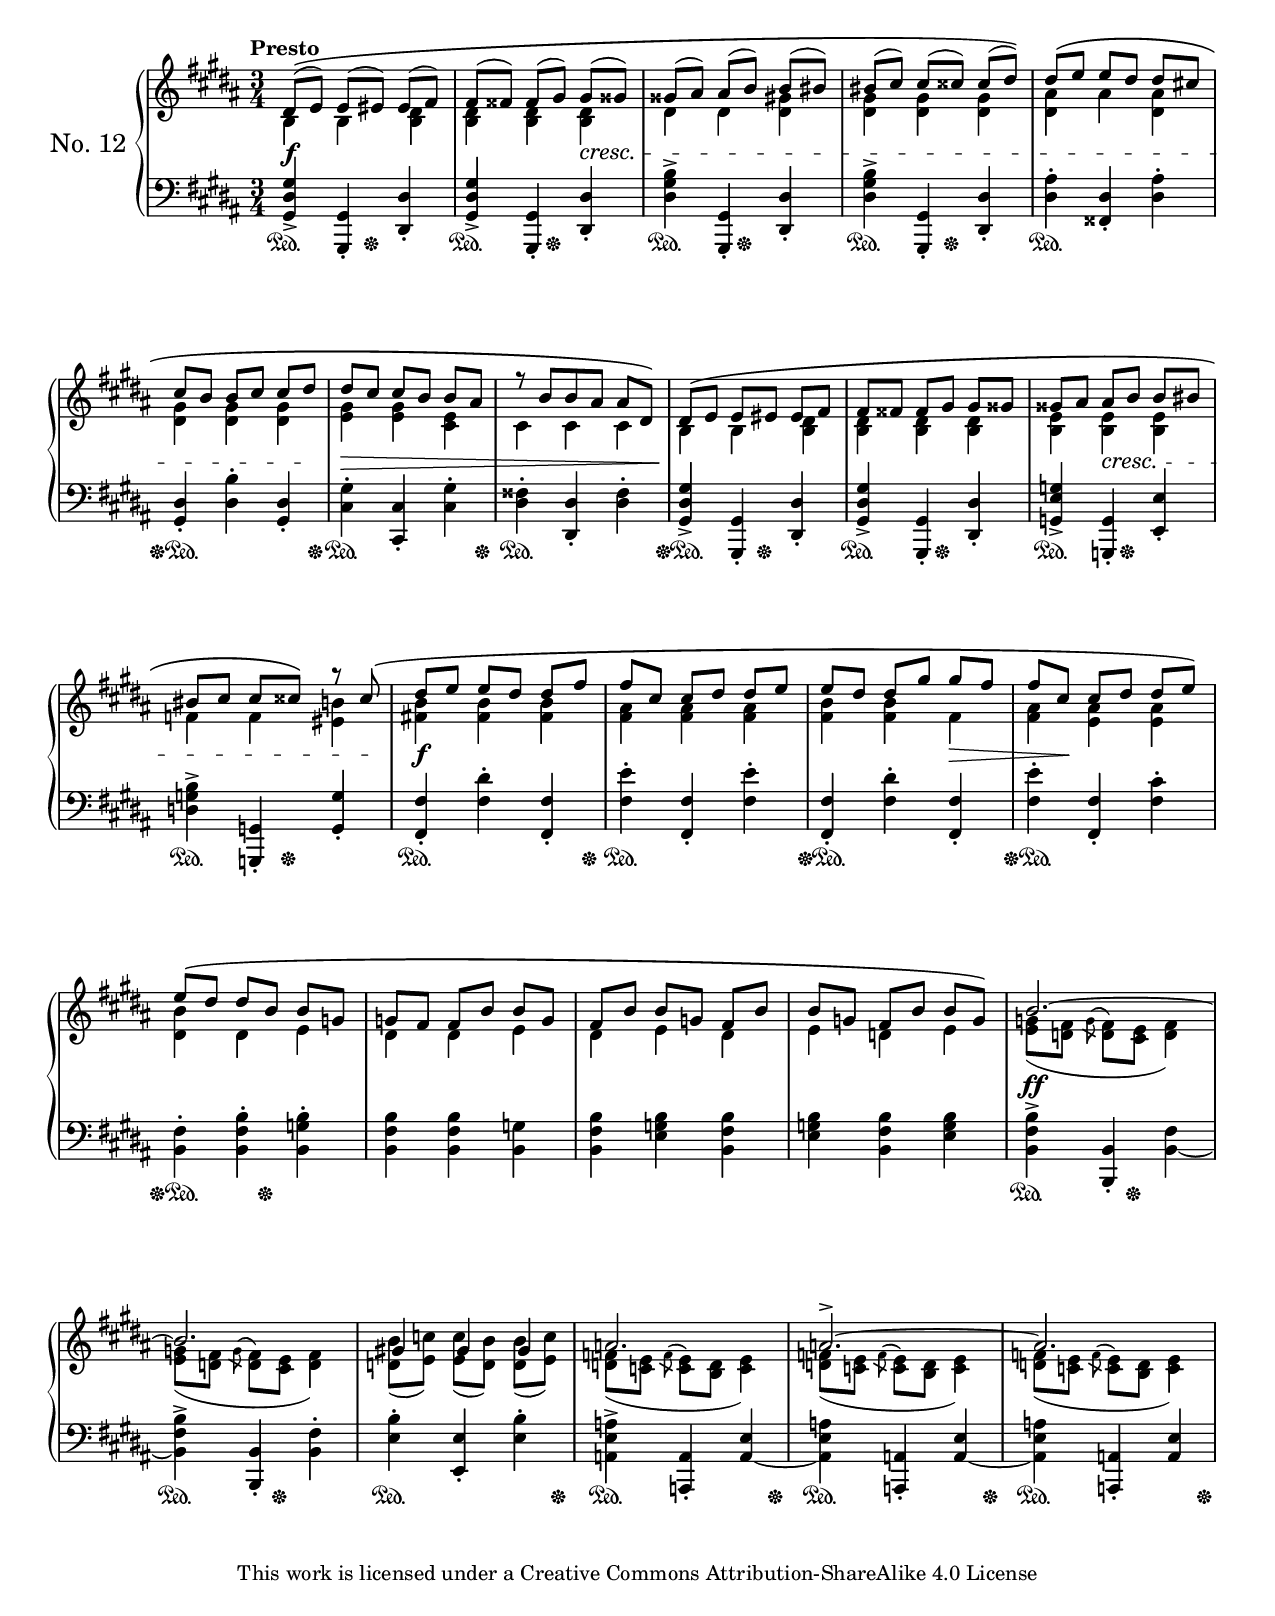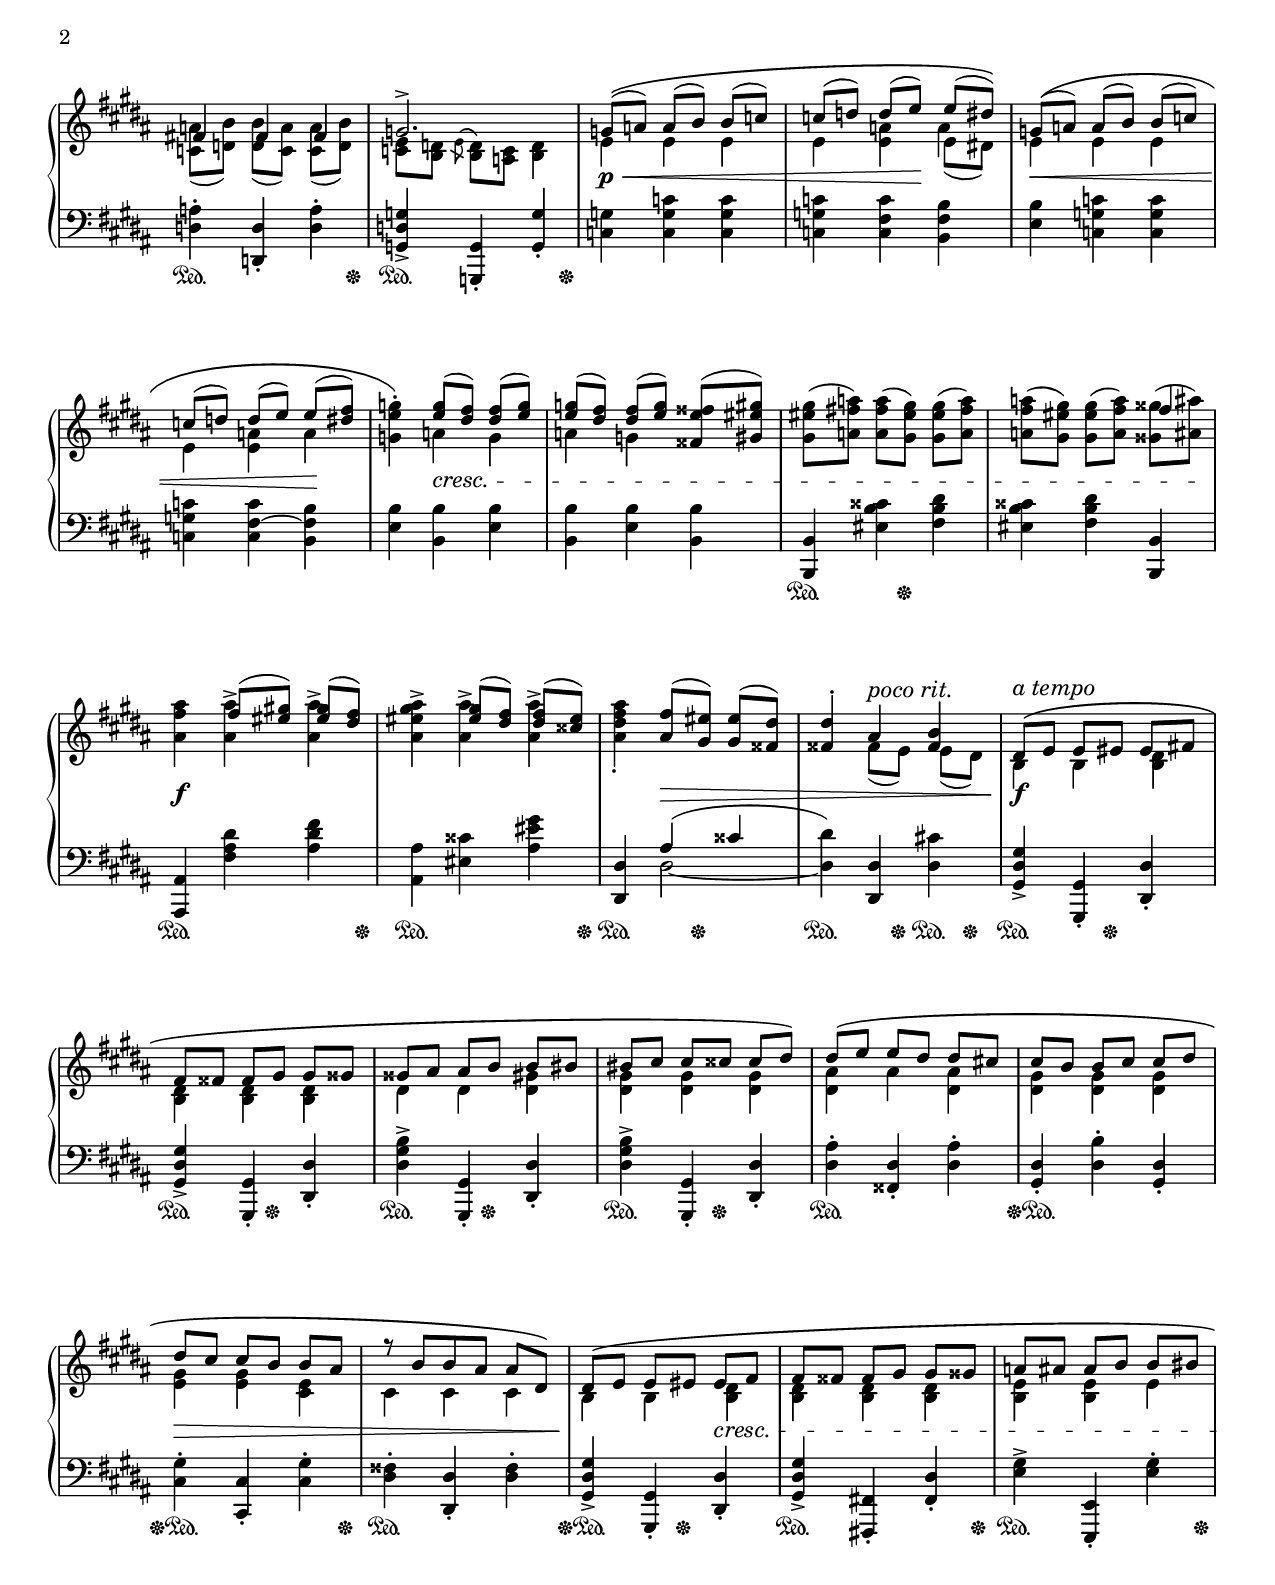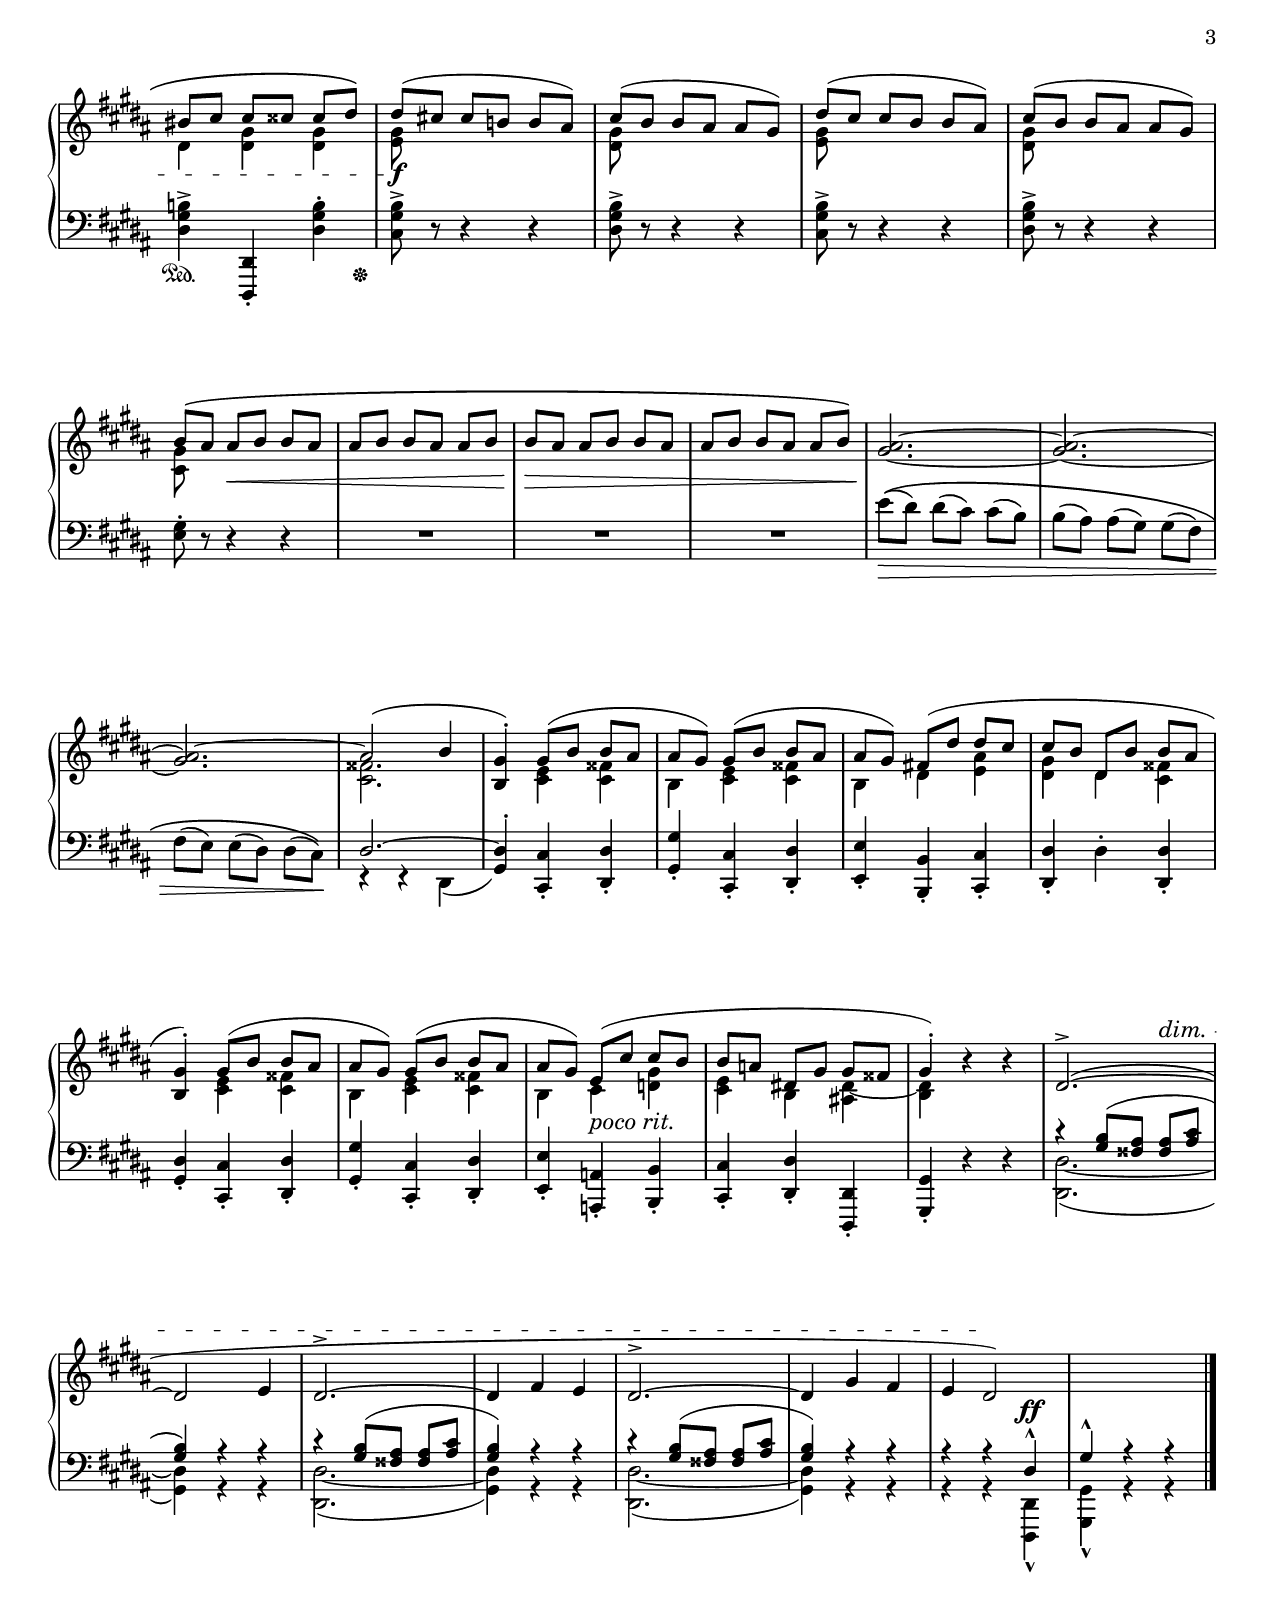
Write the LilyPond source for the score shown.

\version "2.22.2"

\include "includes/header-paper.ily"
%...+....1....+....2....+....3....+....4....+....5....+....6....+....7....+....

\version "2.22.2"

%...+....1....+....2....+....3....+....4....+....5....+....6....+....7....+....

\version "2.22.2"
\language "english"

\include "global-variables.ily"

%%% Music %%%

global = {
  \time 3/4
  \key gs \minor
  \accidentalStyle piano
  
  % Divide eight notes by twos
  \set Timing.beamExceptions = #'()
  \set Timing.baseMoment = #(ly:make-moment 1/4)
  \set Timing.beatStructure = 1,1,1
}

rightHandUpper = \relative {
  \voiceOne
  ds'8(\( e) e( es) es( fs) |
  fs8( fss) fss( gs) gs( gss) |
  gss8( as) as( b) b( bs) |
  bs( cs) cs( css) css( ds)\) |
  ds8\( e e ds ds cs |
  cs8 b b cs cs ds |
  ds8 cs cs b b as |
  r8 b[ b as] as ds,\) |
  
  \barNumberCheck 9
  ds8\( e e es es fs |
  fs8 fss fss gs gs gss |
  gss8 as as b b bs |
  bs cs cs css\) r css\( |
  ds8 e e ds ds fs |
  fs8 cs cs ds ds e |
  e8 ds ds gs gs fs |
  fs cs cs ds ds e\) |
  
  \barNumberCheck 17
  e8\( ds ds b b g |
  g8 fs fs b b g |
  fs8 b b g fs b |
  b8 g fs b b g\) |
  b2.~ |
  b2. |
  gs4 gs gs |
  a2. |
  
  \barNumberCheck 25
  a2.->~ |
  a2. |
  fs4 fs fs |
  g2.-> |
  g8(\( a) a( b) b( c) |
  c8( d) d( e) e( ds)\) |
  g,8(\( a) a( b) b( c) |
  c8( d) d( e) e( <ds fs>) |
  
  \barNumberCheck 33
  \stemDown <g, e' g>4-.\) \stemUp <e' g>8( <ds fs>) q( <e g>) |
  <e g>8( <ds fs>) q( <e g>) <fss, e' fss>( <gs es' gs>) |
  s2. |
  s2 fs'4 |
  s4 fs8( <es gs>) q( <ds fs>) |
  s4 <es gs>8( <ds fs>) q( <css es>) |
  s4 <as fs'>8( <gs es'>) q( <fss ds'>) |
  <fss ds'>4-. as^\pocoRit <fss b> |
  
  \barNumberCheck 41
  ds8\(^\aTempo e e es es fs |
  fs8 fss fss gs gs gss |
  gss8 as as b b bs |
  bs cs cs css css ds\) |
  ds8\( e e ds ds cs |
  cs8 b b cs cs ds |
  ds8 cs cs b b as |
  r8 b[ b as] as ds,\) |
  
  \barNumberCheck 49
  ds8\( e e es es fs |
  fs8 fss fss gs gs gss |
  a8 as as b b bs |
  bs cs cs css css ds\) |
  ds( cs cs b b as) |
  cs( b b as as gs) 
  ds'( cs cs b b as) |
  cs( b b as as gs) |
  
  \barNumberCheck 57
  b8\( as as b b as |
  as8 b b as as b |
  b8 as as b b as |
  as8 b b as as b\) |
  <gs_~ as^~>2. |
  <gs_~ as^~>2. |
  <gs as~>2. |
  as2( b4 |
  
  \barNumberCheck 65
  <b, gs'>-.) gs'8( b b as |
  as8 gs) gs( b b as |
  as8 gs) fs( ds' ds cs |
  cs8 b ds, b' b as |
  <b, gs'>4-.) gs'8( b b as |
  as8 gs) gs( b b as |
  as8 gs) e( cs' cs b |
  b8 a ds, gs gs fss |
  
  \barNumberCheck 73
  gs4-.) b\rest b\rest | % \pageBreak
  << { ds,2.->~( | } { s2 s4^\dim | } >>
  ds2 e4 |
  ds2.->~ |
  ds4 fs e |
  ds2.->~ |
  ds4 gs fs |
  << { e4 ds2) | } { s4 s2\! | } >>
  s2. |
  \bar "|."
}

rightHandLower = \relative {
  \voiceTwo
  b4 b <b ds> |
  <b ds>4 q q |
  ds4 ds <ds gs> |
  <ds gs>4 q q |
  <ds as'>4 as' <ds, as'> |
  <ds gs>4 q q |
  <e gs>4 q <cs e> |
  cs4 cs cs |
  
  \barNumberCheck 9
  b4 b <b ds> |
  <b ds>4 q q |
  <b e>4 q q |
  f'4 f <es b'> |
  <fs b>4 q q |
  <fs as>4 q q |
  <fs b>4 q fs |
  <fs as>4 <e as> q |
  
  \barNumberCheck 17
  <ds b'>4 ds e |
  ds4 ds e |
  ds4 e ds |
  e4 d e |
  <e g>8( <d fs> \acciaccatura { \slurUp g8 } \slurDown <d fs>8 <cs e> 
    <d fs>4) |
  <e g>8( <d fs> \acciaccatura { \slurUp g8 } \slurDown <d fs>8 <cs e> 
    <d fs>4) |
  <d b'>8( <e c'>) q( <d b'>) q( <e c'>) |
  <d f>8( <c e> \acciaccatura { \slurUp f8 } \slurDown <c e>8 <b d> <c e>4) |
  
  \barNumberCheck 25
  \repeat unfold 2 {
    <d f>8( <c e> \acciaccatura { \slurUp f8 } \slurDown <c e>8 <b d> <c e>4) |
  }
  <c a'>8( <d b'>) q( <c a'>) q( <d b'>) |
  <c e> <b d> \acciaccatura { \slurUp e8 } \slurDown <b d> <a c> <b d>4 |
  e4 e e |
  e4 <e a> << { \voiceFour a4 } \\ { \voiceTwo e8( ds) } >>
  e4 e e |
  e4 <e a> a |
  
  \barNumberCheck 33
  s4 a g |
  a4 g s |
  \slurUp
  <gs es' gs>8( <a fs' a>) q( <gs es' gs>) q( <a fs' a>) |
  <a fs' a>8( <gs es' gs>) q( <a fs' a>) <gss gss'>( <as as'>) |
  <as fs' as>4 <as as'>^> q^> |
  <as es' gs as>4^> <as as'>^> <as as'>^> |
  <as ds fs as>4-. s2 |
  \slurDown
  s4 fss8( e) e( ds) |
  
  \barNumberCheck 41
  b4 b <b ds> |
  <b ds>4 q q |
  ds4 ds <ds gs> |
  <ds gs>4 q q |
  <ds as'>4 as' <ds, as'> |
  <ds gs>4 q q |
  <e gs>4 q <cs e> |
  cs4 cs cs |
  
  \barNumberCheck 49
  b4 b <b ds> |
  <b ds>4 q q |
  <b e>4 q e |
  ds4 <ds gs> q |
  <e gs>8 s s2 |
  <ds gs>8 s s2 |
  <e gs>8 s s2 |
  <ds gs>8 s s2 |
  
  \barNumberCheck 57
  <cs gs'>8 s s2 |
  s2. * 6 |
  <cs fss>2. |
  
  \barNumberCheck 65
  s4 <cs e> <cs fss> |
  b4 <cs e> <cs fss> |
  b4 ds <e as> |
  <ds gs> ds <cs fss> |
  s4 <cs e> <cs fss> |
  b4 <cs e> <cs fss> |
  b4 cs <d gs> |
  <cs e> b <as ds~> |
  
  \barNumberCheck 73
  <b ds>4 s2 |
  \voiceThree
  \staffDown
  r4 <gs b>8( <fss as> q <as cs> |
  <gs b>4) r r |
  r4 <gs b>8( <fss as> q <as cs> |
  <gs b>4) r r |
  r4 <gs b>8( <fss as> q <as cs> |
  <gs b>4) r r |
  r4 r ds-^ |
  gs4-^ r r |
}

rightHand = <<
  \clef treble
  \global
  \set Score.tempoHideNote = ##t 
  \tempo "Presto" 4 = 200
  \new Voice \rightHandUpper
  \new Voice \rightHandLower
>>

leftHand = \relative {
  \clef bass
  \global
  <gs, ds' gs>4-> <gs, gs'>-. <ds' ds'>-. |
  <gs ds' gs>4-> <gs, gs'>-. <ds' ds'>-. |
  <ds' gs b>4-> <gs,, gs'>-. <ds' ds'>-. |
  <ds' gs b>4-> <gs,, gs'>-. <ds' ds'>-. |
  <ds' as'>4-. <fss, ds'>-. <ds' as'>-. |
  <gs, ds'>4-. <ds' b'>-. <gs, ds'>-. |
  <cs gs'>-. <cs, cs'>-. <cs' gs'>-. |
  <ds fss>4-. <ds, ds'>-. <ds' fss>-. |
  
  \barNumberCheck 9
  <gs, ds' gs>4-> <gs, gs'>-. <ds' ds'>-. |
  <gs ds' gs>4-> <gs, gs'>-. <ds' ds'>-. |
  <g e' g>4-> <g, g'>-. <e' e'>-. |
  <d' g b>4-> <g,, g'>-. <g' g'>-. |
  <fs fs'>4-. <fs' ds'>-. <fs, fs'>-. |
  <fs' e'>4-. <fs, fs'>-. <fs' e'>-. |
  <fs, fs'>4-. <fs' ds'>-. <fs, fs'>-. |
  <fs' e'>4-. <fs, fs'>-. <fs' cs'>-. |
  
  \barNumberCheck 17
  <b, fs'>-. <b fs' b>-. <b g' b>-. |
  <b fs' b>4 q <b g'> |
  <b fs' b>4 <e g b> <b fs' b> |
  <e g b>4 <b fs' b> <e g b> |
  <b fs' b>4-> <b, b'>-. <b'_~ fs'> |
  <b fs' b>4-> <b, b'>-. <b' fs'>-. |
  <e b'>4-. <e, e'>-. <e' b'>-. |
  <a, e' a>4-> <a, a'>-. <a'~ e'> |
  
  \barNumberCheck 25
  <a e' a>4 <a, a'>-. <a'_~ e'> |
  <a e' a>4 <a, a'>-. <a' e'> |
  <d a'>4-. <d, d'>-. <d' a'>-. |
  <g, d' g>4-> <g, g'>-. <g' g'>-. |
  <c g'>4 <c g' c> q |
  <c g' c>4 <c fs c'> <b fs' b> |
  <e b'>4 <c g' c>4 q |
  <c g' c>4 <c fs~ c'> <b fs' b> |
  
  \barNumberCheck 33
  <e b'>4 <b b'> <e b'> |
  <b b'>4 <e b'> <b b'> |
  <b, b'>4 <es' b' css> <fs b ds> |
  <es b' css>4 <fs b ds> <b,, b'> |
  <as as'>4 <fs'' as ds> <as ds fs> |
  <as, as'>4 <es' css'> <as es' gs> |
  <ds,, ds'>4 
    << 
      { \voiceThree as''( css | \voiceFour \hideNotes ds4) } 
      \\ 
      { \voiceFour ds,2~ | <ds ds'>4  } 
    >>
    <ds, ds'>4 <ds' cs'> |
    
  \barNumberCheck 41
  <gs, ds' gs>4-> <gs, gs'>-. <ds' ds'>-. |
  <gs ds' gs>4-> <gs, gs'>-. <ds' ds'>-. |
  <ds' gs b>4-> <gs,, gs'>-. <ds' ds'>-. |
  <ds' gs b>4-> <gs,, gs'>-. <ds' ds'>-. |
  <ds' as'>4-. <fss, ds'>-. <ds' as'>-. |
  <gs, ds'>4-. <ds' b'>-. <gs, ds'>-. |
  <cs gs'>-. <cs, cs'>-. <cs' gs'>-. |
  <ds fss>4-. <ds, ds'>-. <ds' fss>-. |
  
  \barNumberCheck 49
  <gs, ds' gs>-> <gs, gs'>-. <ds' ds'>-. |
  <gs ds' gs>4-> <fs, fs'>-. <fs' ds'>-. |
  <e' gs>4-> <e,, e'>-. <e'' gs>-. |
  <ds gs b!>4-> <ds,, ds'>-. <ds'' gs b>-. |
  <cs gs' b>8-> r r4 r |
  <ds gs b>8-> r r4 r |
  <cs gs' b>8-> r r4 r |
  <ds gs b>8-> r r4 r |
  
  \barNumberCheck 57
  <e gs>8-. r r4 r |
  R2. * 3 |
  \voiceFour
  \slurUp
  e'8(^\(\> ds) ds( cs) cs( b) |
  b8( as) as( gs) gs( fs) |
  fs8( e) e( ds) ds( cs)\)\! |
  
  % \barNumberCheck 64
  <<
    { \voiceThree ds2.~ | <gs, ds'>4-. }
    \\
    { \voiceFour r4 r ds( | \hideNotes gs4) }
  >> 
    \oneVoice
    <cs, cs'>4-. <ds ds'>-. |
  <gs gs'>4-. <cs, cs'>-. <ds ds'>-. |
  <e e'>4-. <b b'>-. <cs cs'>-. |
  <ds ds'>4-. ds'-. <ds, ds'>-. |
  <gs ds'>4-. <cs, cs'>4-. <ds ds'>-. |
  <gs gs'>4-. <cs, cs'>-. <ds ds'>-. |
  <e e'>4-. <a, a'>-. <b b'>-. |
  <cs cs'>4-. <ds ds'>-. <ds, ds'>-.
    
  \barNumberCheck 73
  <gs gs'>-. r r |
  \voiceFour
  <ds' ds'~>2.( |
  <gs ds'>4) r r |
  <ds ds'~>2.( |
  <gs ds'>4) r r |
  <ds ds'~>2.( |
  <gs ds'>4) r r |
  r4 r <ds, ds'>-^ |
  <gs gs'>4-^ r r |
}

dynamics = {
  \override TextScript.Y-offset = -0.5
  s2.\f |
  s2 s4\cresc |
  s2. * 3 |
  s2 s8. s16\endcresc |
  s2.\> |
  s2. |
  
  \barNumberCheck 9
  s2.\! |
  s2. |
  s4 s2\cresc |
  s2 s8. s16\endcresc |
  s2.\f |
  s2. |
  s2 s4\> |
  s8 s\! s2 |
  
  \barNumberCheck 17
  s2. * 4 |
  s2.\ff |
  s2. * 3 |
  
  \barNumberCheck 25
  s2. * 4 |
  s2.\p\< |
  s4. s\! |
  s2.\< |
  s2 s4\! |
  
  \barNumberCheck 33
  s4 s2\cresc |
  s2. * 2 |
  s2 s8. s16\endcresc
  s2.\f |
  s2. |
  s4 s2\> |
  s2. |
  
  \barNumberCheck 41
  s2.\f |
  s2. * 5 |
  s2.\> |
  s2. |
  
  \barNumberCheck 49
  s2\! s4\cresc |
  s2. * 3 |
  s2.\f |
  s2. * 3 |
  
  \barNumberCheck 57
  s4 s2\< |
  s2. |
  s2.\> |
  s2. |
  s2.\! |
  s2. * 3 |
  
  \barNumberCheck 65
  s2. * 6 |
  s4 s2^\pocoRit |
  s2. |
  
  \barNumberCheck 73
  s2. * 7 |
  s2 s4\ff |
}

pedal = {
  \repeat unfold 4 { s4.\sustainOn s\sustainOff | }
  s2.\sustainOn |
  s2\sustainOff\sustainOn s8. s16\sustainOff |
  s2\sustainOn s8. s16\sustainOff |
  s2.\sustainOn |
  
  \barNumberCheck 9
  s4.\sustainOff\sustainOn s\sustainOff |
  \repeat unfold 3 { s4.\sustainOn s\sustainOff | }
  s2\sustainOn s8. s16\sustainOff |
  s2.\sustainOn |
  s2.\sustainOff\sustainOn |
  s2.\sustainOff\sustainOn |
  
  \barNumberCheck 17
  s4.\sustainOff\sustainOn s\sustainOff |
  s2. * 3 |
  s4.\sustainOn s\sustainOff |
  s4.\sustainOn s\sustainOff |
  s2\sustainOn s8. s16\sustainOff |
  s2\sustainOn s8. s16\sustainOff |
  
  \barNumberCheck 25
  \repeat unfold 4 { s2\sustainOn s8. s16\sustainOff | }
  s2. * 4 |
  
  \barNumberCheck 33
  s2. * 2 |
  s4.\sustainOn s\sustainOff |
  s2. |
  s2\sustainOn s8. s16\sustainOff |
  s2\sustainOn s8. s16\sustainOff |
  s4.\sustainOn s\sustainOff |
  s4.\sustainOn s8\sustainOff s\sustainOn s\sustainOff |
  
  \barNumberCheck 41
  \repeat unfold 4 { s4.\sustainOn s\sustainOff | }
  s2.\sustainOn |
  s2.\sustainOff\sustainOn |
  s2\sustainOff\sustainOn s8. s16\sustainOff |
  s2.\sustainOn |
  
  \barNumberCheck 49
  s4.\sustainOff\sustainOn s\sustainOff |
  \repeat unfold 3 { s2\sustainOn s8. s16\sustainOff | }
}

forceBreaks = {
  \repeat unfold 9 { s2. * 8 | }
  
  \barNumberCheck 73
  s2.\pageBreak |
}

preludeTwelveMusic = \score { 
  \keepWithTag #'layout
  \new PianoStaff \with { 
    instrumentName = \markup \huge "No. 12"
  } <<
    \new Staff = "upper" \rightHand
    \new Dynamics \dynamics
    \new Staff = "lower" \leftHand
    \new Dynamics \pedal
    \new Devnull \forceBreaks
  >>
  \layout {}
}

preludeTwelveMidi = \book {
  \bookOutputName "prelude-op28-no12"
  \score { 
    \keepWithTag #'midi
    <<
      \new Staff = "upper" << \rightHand \dynamics >> 
      \new Staff = "lower" << \leftHand \dynamics >> 
    >>
    \midi {}
  }
}


% Doesn't have forceBreaks
preludeTwelveMusic = \score { 
  \keepWithTag #'layout
  \new PianoStaff \with { 
    instrumentName = \markup \huge "No. 12"
  } <<
    \new Staff = "upper" \rightHand
    \new Dynamics \dynamics
    \new Staff = "lower" \leftHand
    \new Dynamics \pedal
  >>
  \layout {}
}


\preludeTwelveMusic
\preludeTwelveMidi
